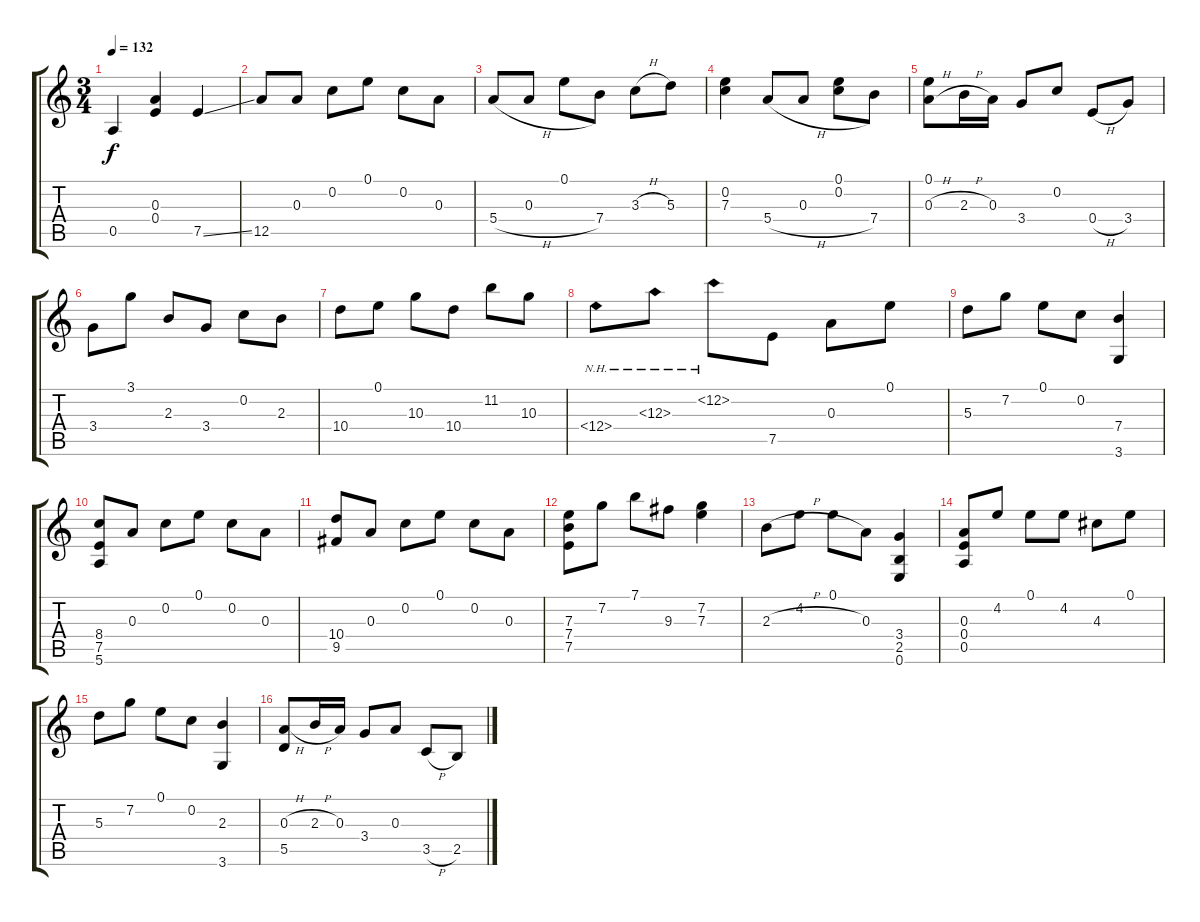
\track "" {instrument acousticguitarnylon}
\staff {score tabs}
\tuning (E4 C4 A3 E3 A2 E2) {hide}
\ts (3 4)
\tempo 132
\clef g2
\ks c
0.5.4{dy f} (0.3 0.4).4 7.5{ss}.4 |
12.5.8 0.3.8 0.2.8 0.1.8 0.2.8 0.3.8 |
5.4{h}.8 0.3.8 0.1.8 7.4.8 3.3{h}.8 5.3.8 |
(0.2 7.3).4 5.4{h}.8 0.3.8 (0.1 0.2).8 7.4.8 |
(0.1 0.3{h}).8 2.3{h}.16 0.3.16 3.4.8 0.2.8 0.4{h}.8 3.4.8 |
3.4.8 3.1.8 2.3.8 3.4.8 0.2.8 2.3.8 |
10.4.8 0.1.8 10.3.8 10.4.8 11.2.8 10.3.8 |
12.4{nh}.8 12.3{nh}.8 12.2{nh}.8 7.5.8 0.3.8 0.1.8 |
5.3.8 7.2.8 0.1.8 0.2.8 (7.4 3.6).4 |
(8.4 7.5 5.6).8 0.3.8 0.2.8 0.1.8 0.2.8 0.3.8 |
(10.4 9.5).8 0.3.8 0.2.8 0.1.8 0.2.8 0.3.8 |
(7.3 7.4 7.5).8 7.2.8 7.1.8 9.3.8 (7.2 7.3).4 |
2.3{h}.8 4.2.8 0.1.8 0.3.8 (3.4 2.5 0.6).4 |
(0.3 0.4 0.5).8 4.2.8 0.1.8 4.2.8 4.3.8 0.1.8 |
5.3.8 7.2.8 0.1.8 0.2.8 (2.3 3.6).4 |
(0.3{h} 5.5).8 2.3{h}.16 0.3.16 3.4.8 0.3.8 3.5{h}.8 2.5.8
